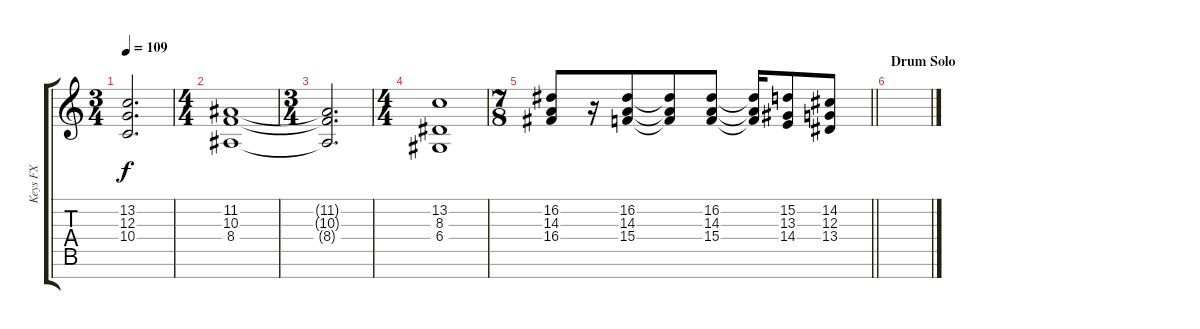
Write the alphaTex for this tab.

\track ("Keys FX" "Keys FX") {instrument fx6goblins}
\staff {score tabs}
\tuning (E4 B3 G3 D3 A2 E2 B1) {hide}
\ts (3 4)
\tempo 109
\clef g2
\ks c
(13.2{t} 12.3{t} 10.4{t}).2{d dy f} |
\ts (4 4)
(11.2 10.3 8.4).1 |
\ts (3 4)
(11.2{t} 10.3{t} 8.4{t}).2{d} |
\ts (4 4)
(13.2 8.3 6.4).1 |
\ts (7 8)
\barLineRight lightlight
(16.2 14.3 16.4).8 r.16 (16.2 14.3 15.4).8 (16.2{t} 14.3{t} 15.4{t}).8 (16.2 14.3 15.4).8 (16.2{t} 14.3{t} 15.4{t}).16 (15.2 13.3 14.4).8 (14.2 12.3 13.4).8 |
\section ("" "Drum Solo")
